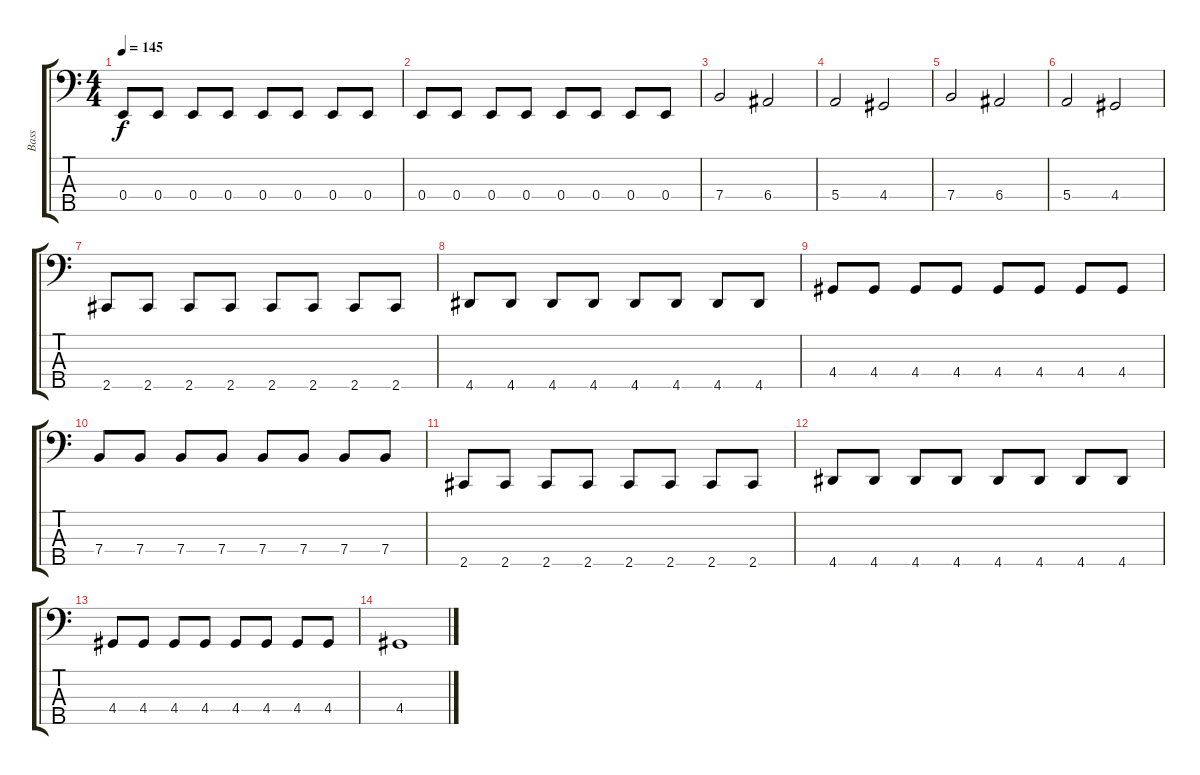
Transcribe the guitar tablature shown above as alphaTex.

\track ("Bass" "Bass") {instrument electricbasspick}
\staff {score tabs}
\tuning (G2 D2 A1 E1 B0) {hide}
\ts (4 4)
\tempo 145
\clef f4
\ks c
0.4.8{dy f volume 16} 0.4.8 0.4.8 0.4.8 0.4.8 0.4.8 0.4.8 0.4.8 |
0.4.8 0.4.8 0.4.8 0.4.8 0.4.8 0.4.8 0.4.8 0.4.8 |
7.4.2{instrument electricbasspick} 6.4.2 |
5.4.2 4.4.2 |
7.4.2 6.4.2 |
5.4.2 4.4.2 |
2.5.8 2.5.8 2.5.8 2.5.8 2.5.8 2.5.8 2.5.8 2.5.8 |
4.5.8 4.5.8 4.5.8 4.5.8 4.5.8 4.5.8 4.5.8 4.5.8 |
4.4.8 4.4.8 4.4.8 4.4.8 4.4.8 4.4.8 4.4.8 4.4.8 |
7.4.8 7.4.8 7.4.8 7.4.8 7.4.8 7.4.8 7.4.8 7.4.8 |
2.5.8 2.5.8 2.5.8 2.5.8 2.5.8 2.5.8 2.5.8 2.5.8 |
4.5.8 4.5.8 4.5.8 4.5.8 4.5.8 4.5.8 4.5.8 4.5.8 |
4.4.8 4.4.8 4.4.8 4.4.8 4.4.8 4.4.8 4.4.8 4.4.8 |
4.4.1
